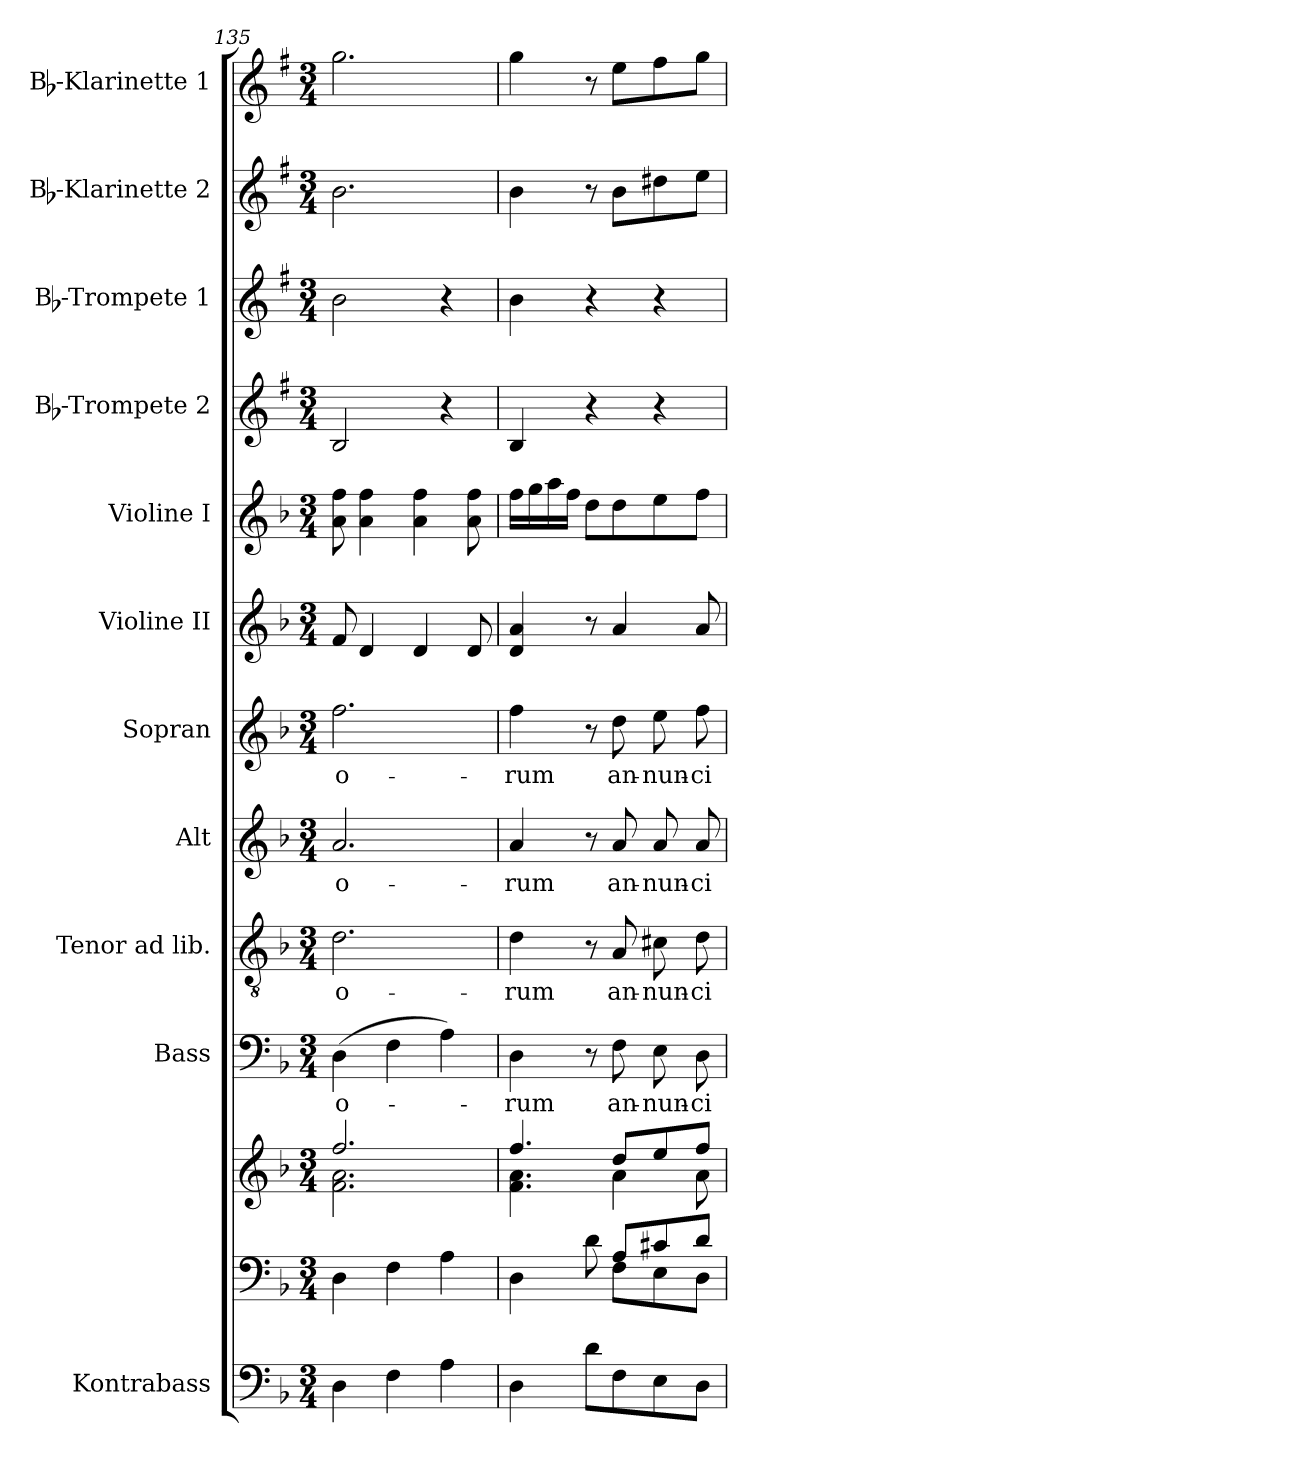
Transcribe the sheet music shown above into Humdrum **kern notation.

**kern	**kern	**kern	**kern	**text	**kern	**text	**kern	**text	**kern	**text	**kern	**kern	**kern	**kern	**kern	**kern
*part12	*part11	*part11	*part10	*part10	*part9	*part9	*part8	*part8	*part7	*part7	*part6	*part5	*part4	*part3	*part2	*part1
*staff13	*staff12	*staff11	*staff10	*staff10	*staff9	*staff9	*staff8	*staff8	*staff7	*staff7	*staff6	*staff5	*staff4	*staff3	*staff2	*staff1
*I"Kontrabass	*	*	*I"Bass	*	*I"Tenor ad lib.	*	*I"Alt	*	*I"Sopran	*	*I"Violine II	*I"Violine I	*I"Bb-Trompete 2	*I"Bb-Trompete 1	*I"Bb-Klarinette 2	*I"Bb-Klarinette 1
*I'Kb.	*	*	*I'B.	*	*I'T.	*	*I'A.	*	*I'S.	*	*I'Vl. II	*I'Vl. I	*I'Bb Trp. 2	*I'Bb Trp. 1	*I'Bb Kl. 2	*I'Bb Kl. 1
*clefF4	*clefF4	*clefG2	*clefF4	*	*clefGv2	*	*clefG2	*	*clefG2	*	*clefG2	*clefG2	*clefG2	*clefG2	*clefG2	*clefG2
*ITrd7c12	*	*	*	*	*	*	*	*	*	*	*	*	*ITrd1c2	*ITrd1c2	*ITrd1c2	*ITrd1c2
*k[b-]	*k[b-]	*k[b-]	*k[b-]	*	*k[b-]	*	*k[b-]	*	*k[b-]	*	*k[b-]	*k[b-]	*k[b-]	*k[b-]	*k[b-]	*k[b-]
*F:	*F:	*F:	*F:	*	*F:	*	*F:	*	*F:	*	*F:	*F:	*F:	*F:	*F:	*F:
*M3/4	*M3/4	*M3/4	*M3/4	*	*M3/4	*	*M3/4	*	*M3/4	*	*M3/4	*M3/4	*M3/4	*M3/4	*M3/4	*M3/4
=135	=135	=135	=135	=135	=135	=135	=135	=135	=135	=135	=135	=135	=135	=135	=135	=135
*	*	*^	*	*	*	*	*	*	*	*	*	*	*	*	*	*
!	!	!	!	!	!LO:LY:b	!	!LO:LY:b	!	!LO:LY:b	!	!LO:LY:b	!	!	!	!	!	!
4DD\	4D\	2.ff/	2.f\ 2.a\	(>4D\	-o-	2.d\	-o-	2.a/	-o-	2.ff\	-o-	8f/	8a\ 8ff\	2A/	2a\	2.a\	2.ff\
.	.	.	.	.	.	.	.	.	.	.	.	4d/	4a\ 4ff\	.	.	.	.
4FF\	4F\	.	.	4F\	.	.	.	.	.	.	.	.	.	.	.	.	.
.	.	.	.	.	.	.	.	.	.	.	.	4d/	4a\ 4ff\	.	.	.	.
4AA\	4A\	.	.	4A\)	.	.	.	.	.	.	.	.	.	4r	4r	.	.
.	.	.	.	.	.	.	.	.	.	.	.	8d/	8a\ 8ff\	.	.	.	.
=136	=136	=136	=136	=136	=136	=136	=136	=136	=136	=136	=136	=136	=136	=136	=136	=136	=136
*	*^	*	*	*	*	*	*	*	*	*	*	*	*	*	*	*	*
!	!	!	!	!	!	!LO:LY:b	!	!LO:LY:b	!	!LO:LY:b	!	!LO:LY:b	!	!	!	!	!	!
4DD\	4.ryy	4D\	4.ff/	4.f\ 4.a\	4D\	-rum	4d\	-rum	4a/	-rum	4ff\	-rum	4d/ 4a/	16ff\LL	4A/	4a\	4a\	4ff\
.	.	.	.	.	.	.	.	.	.	.	.	.	.	16gg\	.	.	.	.
.	.	.	.	.	.	.	.	.	.	.	.	.	.	16aa\	.	.	.	.
.	.	.	.	.	.	.	.	.	.	.	.	.	.	16ff\JJ	.	.	.	.
8D\L	.	8d\	.	.	8r	.	8r	.	8r	.	8r	.	8r	8dd\L	4r	4r	8r	8r
!	!	!	!	!	!	!LO:LY:b	!	!LO:LY:b	!	!LO:LY:b	!	!LO:LY:b	!	!	!	!	!	!
8FF\	8A/L	8F\L	8dd/L	4a\	8F\	an-	8A/	an-	8a/	an-	8dd\	an-	4a/	8dd\	.	.	8a\L	8dd\L
!	!	!	!	!	!	!LO:LY:b	!	!LO:LY:b	!	!LO:LY:b	!	!LO:LY:b	!	!	!	!	!	!
8EE\	8c#X/	8E\	8ee/	.	8E\	-nun-	8c#X\	-nun-	8a/	-nun-	8ee\	-nun-	.	8ee\	4r	4r	8cc#X\	8ee\
!	!	!	!	!	!	!LO:LY:b	!	!LO:LY:b	!	!LO:LY:b	!	!LO:LY:b	!	!	!	!	!	!
8DD\J	8d/J	8D\J	8ff/J	8a\	8D\	-ci-	8d\	-ci-	8a/	-ci-	8ff\	-ci-	8a/	8ff\J	.	.	8dd\J	8ff\J
*	*v	*v	*	*	*	*	*	*	*	*	*	*	*	*	*	*	*	*
*	*	*v	*v	*	*	*	*	*	*	*	*	*	*	*	*	*	*
=	=	=	=	=	=	=	=	=	=	=	=	=	=	=	=	=
*-	*-	*-	*-	*-	*-	*-	*-	*-	*-	*-	*-	*-	*-	*-	*-	*-
